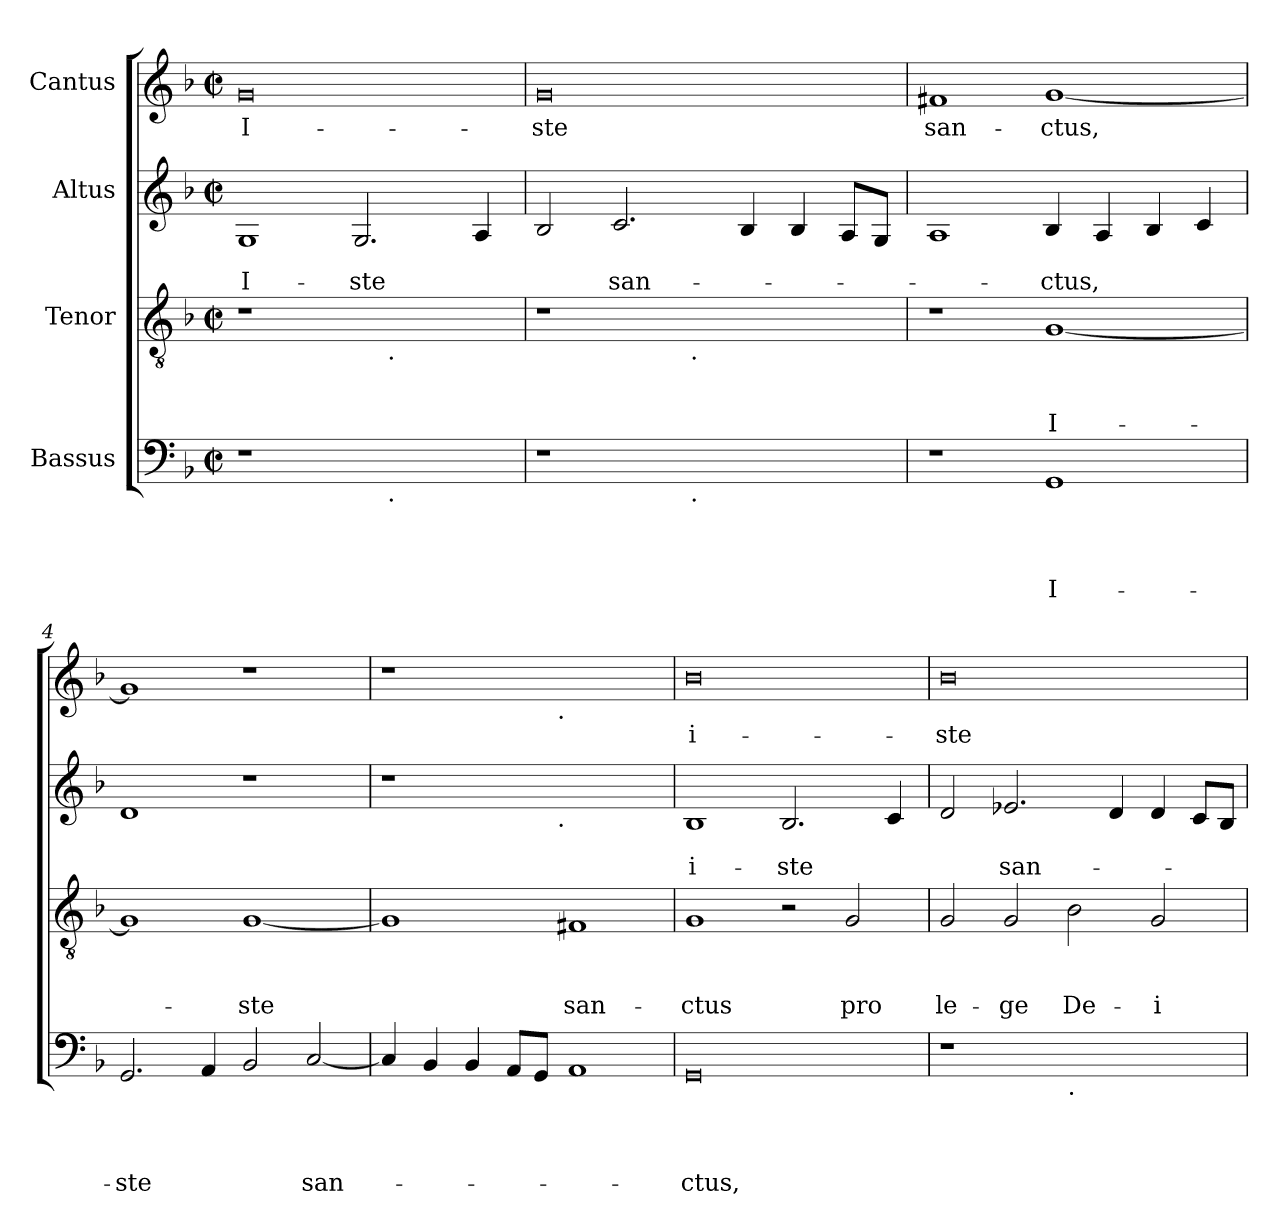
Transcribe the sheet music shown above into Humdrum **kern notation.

**kern	**text	**text	**text	**text	**kern	**text	**text	**text	**kern	**text	**text	**kern	**text
*part4	*part4	*part4	*part4	*part4	*part3	*part3	*part3	*part3	*part2	*part2	*part2	*part1	*part1
*staff4	*staff4	*staff4	*staff4	*staff4	*staff3	*staff3	*staff3	*staff3	*staff2	*staff2	*staff2	*staff1	*staff1
*I"Bassus	*	*	*	*	*I"Tenor	*	*	*	*I"Altus	*	*	*I"Cantus	*
*clefF4	*	*	*	*	*clefGv2	*	*	*	*clefG2	*	*	*clefG2	*
*k[b-]	*	*	*	*	*k[b-]	*	*	*	*k[b-]	*	*	*k[b-]	*
*F:	*	*	*	*	*F:	*	*	*	*F:	*	*	*F:	*
*M2/2	*	*	*	*	*M2/2	*	*	*	*M2/2	*	*	*M2/2	*
*met(c|)	*	*	*	*	*met(c|)	*	*	*	*met(c|)	*	*	*met(c|)	*
=1	=1	=1	=1	=1	=1	=1	=1	=1	=1	=1	=1	=1	=1
!	!	!	!	!	!	!	!	!	!	!	!LO:LY:b:rj	!	!LO:LY:b:rj
1r	.	.	.	.	1r	.	.	.	1G	.	I-	0g	I-
!	!	!	!	!	!	!	!	!	!	!	!LO:LY:b	!	!
8ryy	.	.	.	.	8ryy	.	.	.	2.G/	.	-ste	.	.
!	!	!	!	!	!LO:TX:b:t=.	!	!	!	!	!	!	!	!
!LO:TX:b:t=.	!	!	!	!	!	!	!	!	!	!	!	!	!
2..ryy	.	.	.	.	2..ryy	.	.	.	.	.	.	.	.
.	.	.	.	.	.	.	.	.	4A/	.	.	.	.
=2	=2	=2	=2	=2	=2	=2	=2	=2	=2	=2	=2	=2	=2
!	!	!	!	!	!	!	!	!	!	!	!	!	!LO:LY:b
1r	.	.	.	.	1r	.	.	.	2B-/	.	.	0g	-ste
!	!	!	!	!	!	!	!	!	!	!	!LO:LY:b	!	!
.	.	.	.	.	.	.	.	.	2.c/	.	san-	.	.
!	!	!	!	!	!LO:TX:b:t=.	!	!	!	!	!	!	!	!
!LO:TX:b:t=.	!	!	!	!	!	!	!	!	!	!	!	!	!
1ryy	.	.	.	.	1ryy	.	.	.	.	.	.	.	.
.	.	.	.	.	.	.	.	.	4B-/	.	.	.	.
.	.	.	.	.	.	.	.	.	4B-/	.	.	.	.
.	.	.	.	.	.	.	.	.	8A/L	.	.	.	.
.	.	.	.	.	.	.	.	.	8G/J	.	.	.	.
=3	=3	=3	=3	=3	=3	=3	=3	=3	=3	=3	=3	=3	=3
!	!	!	!	!	!	!	!	!	!	!	!	!	!LO:LY:b
1r	.	.	.	.	1r	.	.	.	1A	.	.	1f#X	san-
!	!	!	!	!LO:LY:b:rj	!	!	!	!LO:LY:b:rj	!	!	!LO:LY:b	!	!LO:LY:b
1GG	.	.	.	I-	[<1G	.	.	I-	4B-/	.	-ctus,	[<1g	-ctus,
.	.	.	.	.	.	.	.	.	4A/	.	.	.	.
.	.	.	.	.	.	.	.	.	4B-/	.	.	.	.
.	.	.	.	.	.	.	.	.	4c/	.	.	.	.
=4	=4	=4	=4	=4	=4	=4	=4	=4	=4	=4	=4	=4	=4
!	!	!	!	!LO:LY:b	!	!	!	!	!	!	!	!	!
2.GG/	.	.	.	-ste	1G]	.	.	.	1d	.	.	1g]	.
4AA/	.	.	.	.	.	.	.	.	.	.	.	.	.
!	!	!	!	!	!	!	!	!LO:LY:b	!	!	!	!	!
2BB-/	.	.	.	.	[<1G	.	.	-ste	1r	.	.	1r	.
!	!	!	!	!LO:LY:b	!	!	!	!	!	!	!	!	!
[<2C/	.	.	.	san-	.	.	.	.	.	.	.	.	.
=5	=5	=5	=5	=5	=5	=5	=5	=5	=5	=5	=5	=5	=5
*	*	*	*	*	*	*	*	*	*^	*	*	*^	*
4C/]	.	.	.	.	1G]	.	.	.	1r	2ryy	.	.	1r	2ryy	.
4BB-/	.	.	.	.	.	.	.	.	.	.	.	.	.	.	.
4BB-/	.	.	.	.	.	.	.	.	.	4...ryy	.	.	.	4...ryy	.
8AA/L	.	.	.	.	.	.	.	.	.	.	.	.	.	.	.
8GG/J	.	.	.	.	.	.	.	.	.	.	.	.	.	.	.
!	!	!	!	!	!	!	!	!	!	!	!	!	!	!LO:TX:b:t=.	!
!	!	!	!	!	!	!	!	!	!	!LO:TX:b:t=.	!	!	!	!	!
.	.	.	.	.	.	.	.	.	.	1ryy	.	.	.	1ryy	.
!	!	!	!	!	!	!	!	!LO:LY:b	!	!	!	!	!	!	!
1AA	.	.	.	.	1F#X	.	.	san-	1ryy	.	.	.	1ryy	.	.
.	.	.	.	.	.	.	.	.	.	32ryy	.	.	.	32ryy	.
!!LO:LB:g=z
=6	=6	=6	=6	=6	=6	=6	=6	=6	=6	=6	=6	=6	=6	=6	=6
!	!	!	!	!LO:LY:b	!	!	!	!LO:LY:b	!	!	!	!LO:LY:b:rj	!	!	!LO:LY:b:rj
*	*	*	*	*	*	*	*	*	*v	*v	*	*	*	*	*
*	*	*	*	*	*	*	*	*	*	*	*	*v	*v	*
0GG	.	.	.	-ctus,	1G	.	.	-ctus	1B-	.	i-	0b-	i-
!	!	!	!	!	!	!	!	!	!	!	!LO:LY:b	!	!
.	.	.	.	.	2r	.	.	.	2.B-/	.	-ste	.	.
!	!	!	!	!	!	!	!	!LO:LY:b	!	!	!	!	!
.	.	.	.	.	2G/	.	.	pro	.	.	.	.	.
.	.	.	.	.	.	.	.	.	4c/	.	.	.	.
=7	=7	=7	=7	=7	=7	=7	=7	=7	=7	=7	=7	=7	=7
!	!	!	!	!	!	!	!	!LO:LY:b	!	!	!	!	!LO:LY:b
1r	.	.	.	.	2G/	.	.	le-	2d/	.	.	0b-	-ste
!	!	!	!	!	!	!	!	!LO:LY:b	!	!	!LO:LY:b	!	!
.	.	.	.	.	2G/	.	.	-ge	2.e-X/	.	san-	.	.
!LO:TX:b:t=.	!	!	!	!	!	!	!	!	!	!	!	!	!
!	!	!	!	!	!	!	!	!LO:LY:b	!	!	!	!	!
1ryy	.	.	.	.	2B-\	.	.	De-	.	.	.	.	.
.	.	.	.	.	.	.	.	.	4d/	.	.	.	.
!	!	!	!	!	!	!	!	!LO:LY:b	!	!	!	!	!
.	.	.	.	.	2G/	.	.	-i	4d/	.	.	.	.
.	.	.	.	.	.	.	.	.	8c/L	.	.	.	.
.	.	.	.	.	.	.	.	.	8B-/J	.	.	.	.
=	=	=	=	=	=	=	=	=	=	=	=	=	=
*-	*-	*-	*-	*-	*-	*-	*-	*-	*-	*-	*-	*-	*-
